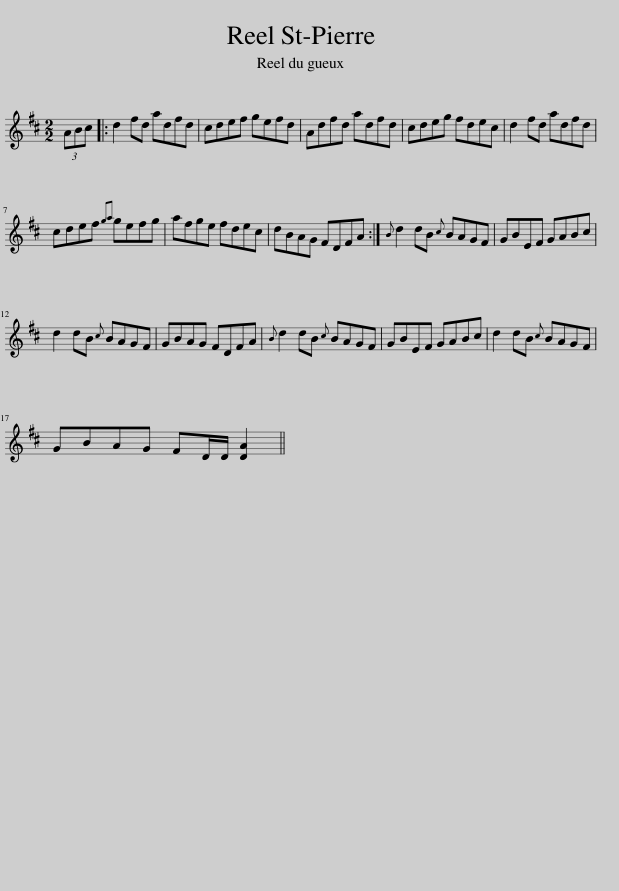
X:1
L:1/8
M:2/2
I:linebreak $
K:D
V:1 treble
V:1
 (3ABc |: d2 fd adfd | cdef gefd | Adfd adfd | cdeg fdec | %5
 d2 fd adfd |$ cdef{ga} gefg | afge fdec | dBAG FDFA :|{B} d2 dB{c} BAGF | %10
 GBEF GABc |$ d2 dB{c} BAGF | GBAG FDFA |{B} d2 dB{c} BAGF | GBEF GABc | %15
 d2 dB{c} BAGF |$ GBAG FD/D/ [DA]2 || %17
